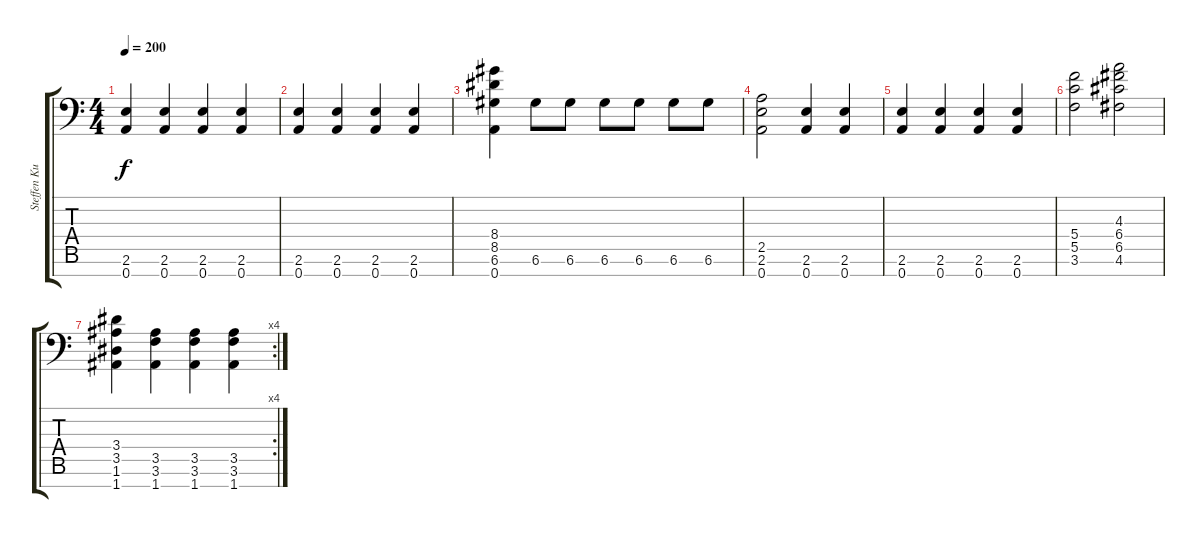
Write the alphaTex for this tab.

\track ("Steffen Kummerer" "Steffen Ku") {instrument distortionguitar}
\staff {score tabs}
\tuning (D4 A3 F3 C3 G2 D2 A1) {hide}
\ts (4 4)
\tempo 200
\clef f4
\ks c
(2.6 0.7).4{dy f} (2.6 0.7).4 (2.6 0.7).4 (2.6 0.7).4 |
(2.6 0.7).4 (2.6 0.7).4 (2.6 0.7).4 (2.6 0.7).4 |
(8.4 8.5 6.6 0.7).4 6.6.8 6.6.8 6.6.8 6.6.8 6.6.8 6.6.8 |
(2.5 2.6 0.7).2 (2.6 0.7).4 (2.6 0.7).4 |
(2.6 0.7).4 (2.6 0.7).4 (2.6 0.7).4 (2.6 0.7).4 |
(5.4 5.5 3.6).2 (4.3 6.4 6.5 4.6).2 |
\rc 4
(3.4 3.5 1.6 1.7).4 (3.5 3.6 1.7).4 (3.5 3.6 1.7).4 (3.5 3.6 1.7).4
